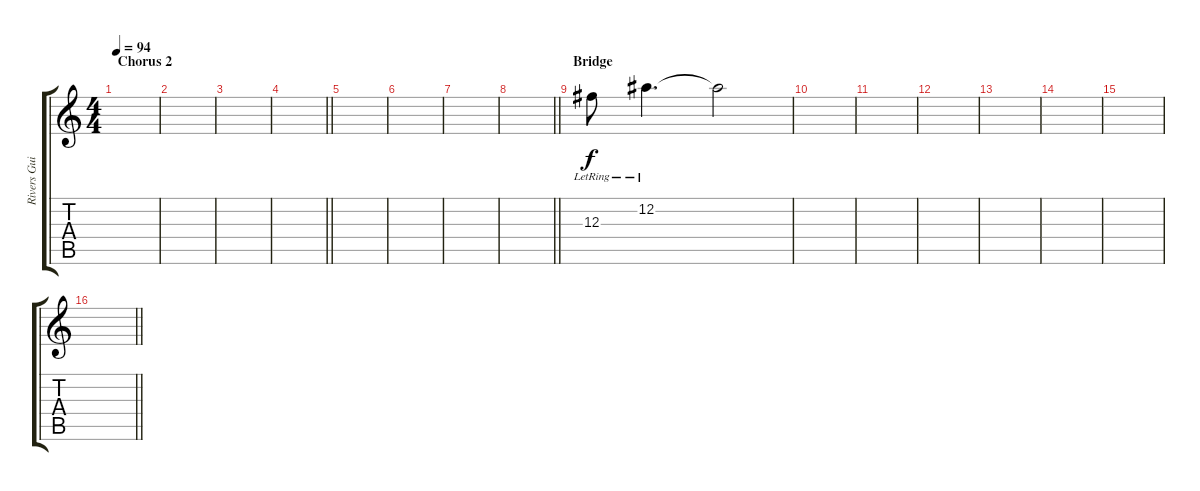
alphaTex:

\track ("Rivers Guitar Clean" "Rivers Gui") {instrument acousticguitarsteel}
\staff {score tabs}
\tuning (Eb4 Bb3 Gb3 Db3 Ab2 Eb2) {hide}
\ts (4 4)
\section ("" "Chorus 2")
\tempo 94
\clef g2
\ks c
|
|
|
\barLineRight lightlight
|
|
|
|
\barLineRight lightlight
|
\section ("" "Bridge")
12.3{lr}.8 12.2{lr}.4{d} 12.2{t}.2 |
|
|
|
|
|
|
\barLineRight lightlight
